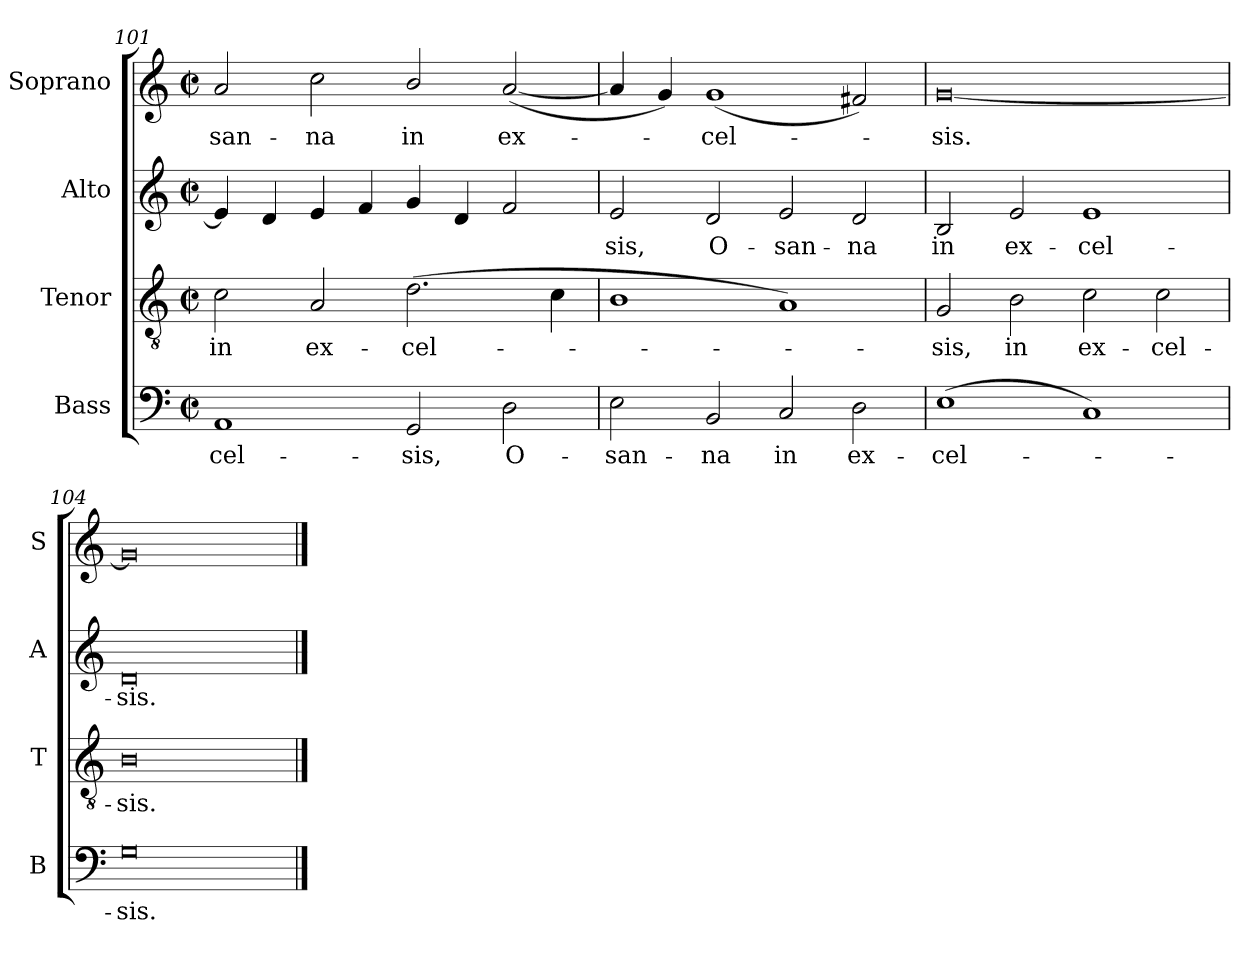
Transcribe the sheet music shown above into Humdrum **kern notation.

**kern	**text	**kern	**text	**kern	**text	**kern	**text
*part4	*part4	*part3	*part3	*part2	*part2	*part1	*part1
*staff4	*staff4	*staff3	*staff3	*staff2	*staff2	*staff1	*staff1
*I"Bass	*	*I"Tenor	*	*I"Alto	*	*I"Soprano	*
*I'B	*	*I'T	*	*I'A	*	*I'S	*
*clefF4	*	*clefGv2	*	*clefG2	*	*clefG2	*
*k[]	*	*k[]	*	*k[]	*	*k[]	*
*C:	*	*C:	*	*C:	*	*C:	*
*M4/2	*	*M4/2	*	*M4/2	*	*M4/2	*
*met(c|)	*	*met(c|)	*	*met(c|)	*	*met(c|)	*
=101	=101	=101	=101	=101	=101	=101	=101
!	!LO:LY:b	!	!LO:LY:b	!	!	!	!LO:LY:b
1AA	-cel-	2c	in	4e]	.	2a	-san-
.	.	.	.	4d	.	.	.
!	!	!	!LO:LY:b	!	!	!	!LO:LY:b
.	.	2A	ex-	4e	.	2cc	-na
.	.	.	.	4f	.	.	.
!	!LO:LY:b	!	!LO:LY:b	!	!	!	!LO:LY:b
2GG	-sis,	(>2.d	-cel-	4g	.	2b/	in
.	.	.	.	4d	.	.	.
!	!LO:LY:b	!	!	!	!	!	!LO:LY:b
2D	O-	.	.	2f	.	(<[2a	ex-
.	.	4c	.	.	.	.	.
=102	=102	=102	=102	=102	=102	=102	=102
!	!LO:LY:b	!	!	!	!LO:LY:b	!	!
2E	-san-	1B	.	2e	sis,	4a]	.
.	.	.	.	.	.	4g)	.
!	!LO:LY:b	!	!	!	!LO:LY:b	!	!LO:LY:b
2BB	-na	.	.	2d	O-	(<1g	cel-
!	!LO:LY:b	!	!	!	!LO:LY:b	!	!
2C	in	1A)	.	2e	-san-	.	.
!	!LO:LY:b	!	!	!	!LO:LY:b	!	!
2D	ex-	.	.	2d	-na	2f#)	.
=103	=103	=103	=103	=103	=103	=103	=103
!	!LO:LY:b	!	!LO:LY:b	!	!LO:LY:b	!	!LO:LY:b
(<1E	-cel-	2G	sis,	2B	in	[0g	sis.
!	!	!	!LO:LY:b	!	!LO:LY:b	!	!
.	.	2B	in	2e	ex-	.	.
!	!	!	!LO:LY:b	!	!LO:LY:b	!	!
1C)	.	2c	ex-	1e	-cel-	.	.
!	!	!	!LO:LY:b	!	!	!	!
.	.	2c	-cel-	.	.	.	.
=104	=104	=104	=104	=104	=104	=104	=104
!	!LO:LY:b	!	!LO:LY:b	!	!LO:LY:b	!	!
0G	sis.	0B	-sis.	0d	-sis.	0g]	.
==	==	==	==	==	==	==	==
*-	*-	*-	*-	*-	*-	*-	*-
